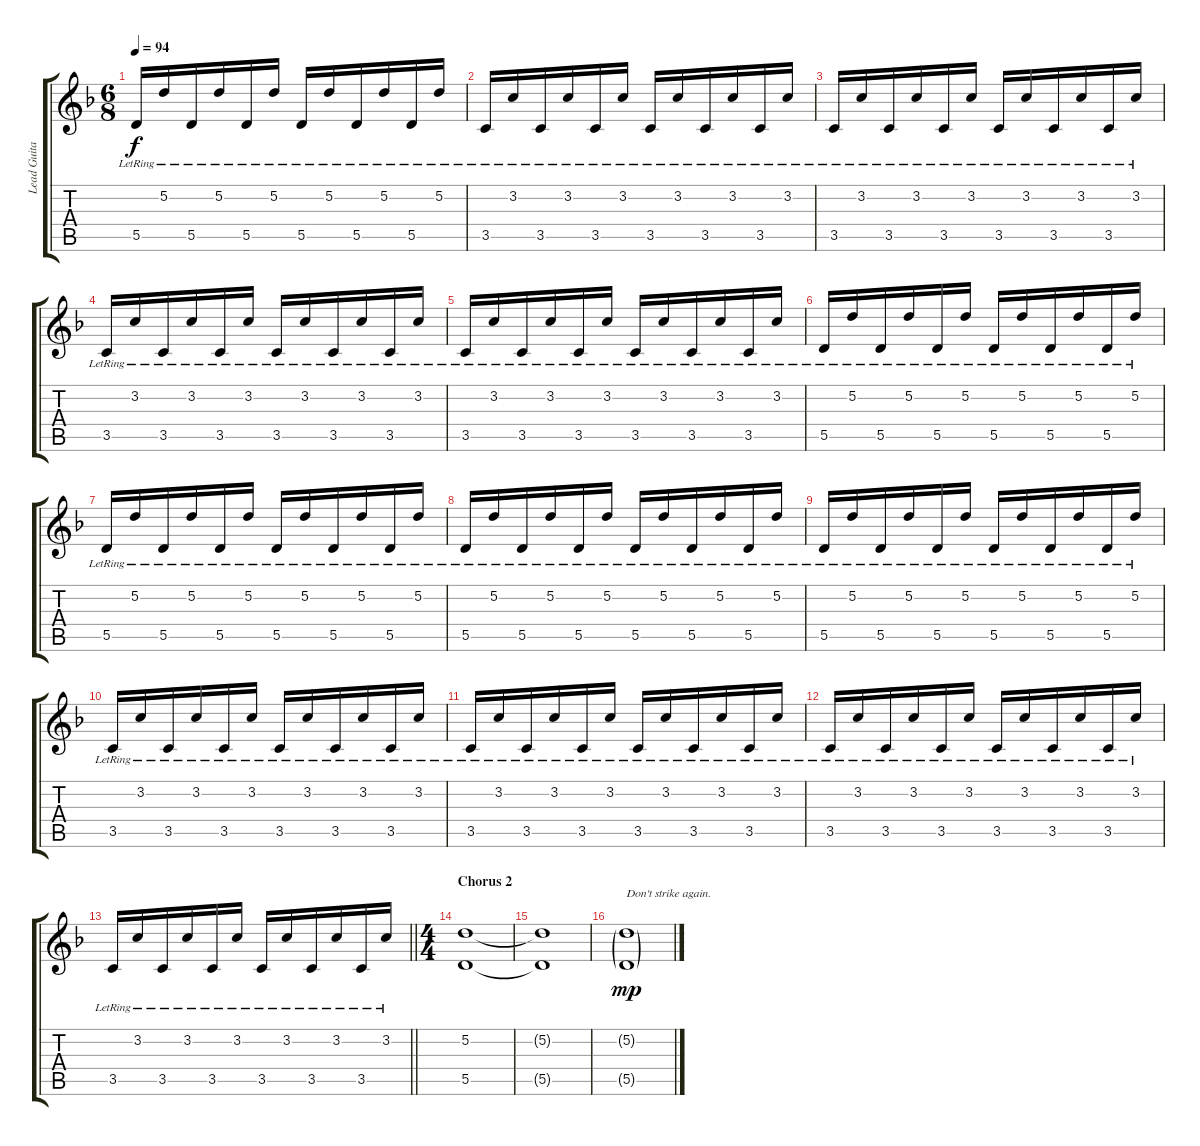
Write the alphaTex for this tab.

\track ("Lead Guitar" "Lead Guita") {instrument distortionguitar}
\staff {score tabs}
\tuning (E4 A3 F3 D3 A2 D2) {hide}
\ts (6 8)
\tempo 94
\clef g2
\ks dminor
5.5{lr}.16{dy f} 5.2{lr}.16 5.5{lr}.16 5.2{lr}.16 5.5{lr}.16 5.2{lr}.16 5.5{lr}.16 5.2{lr}.16 5.5{lr}.16 5.2{lr}.16 5.5{lr}.16 5.2{lr}.16 |
3.5{lr}.16 3.2{lr}.16 3.5{lr}.16 3.2{lr}.16 3.5{lr}.16 3.2{lr}.16 3.5{lr}.16 3.2{lr}.16 3.5{lr}.16 3.2{lr}.16 3.5{lr}.16 3.2{lr}.16 |
3.5{lr}.16 3.2{lr}.16 3.5{lr}.16 3.2{lr}.16 3.5{lr}.16 3.2{lr}.16 3.5{lr}.16 3.2{lr}.16 3.5{lr}.16 3.2{lr}.16 3.5{lr}.16 3.2{lr}.16 |
3.5{lr}.16 3.2{lr}.16 3.5{lr}.16 3.2{lr}.16 3.5{lr}.16 3.2{lr}.16 3.5{lr}.16 3.2{lr}.16 3.5{lr}.16 3.2{lr}.16 3.5{lr}.16 3.2{lr}.16 |
3.5{lr}.16 3.2{lr}.16 3.5{lr}.16 3.2{lr}.16 3.5{lr}.16 3.2{lr}.16 3.5{lr}.16 3.2{lr}.16 3.5{lr}.16 3.2{lr}.16 3.5{lr}.16 3.2{lr}.16 |
5.5{lr}.16 5.2{lr}.16 5.5{lr}.16 5.2{lr}.16 5.5{lr}.16 5.2{lr}.16 5.5{lr}.16 5.2{lr}.16 5.5{lr}.16 5.2{lr}.16 5.5{lr}.16 5.2{lr}.16 |
5.5{lr}.16 5.2{lr}.16 5.5{lr}.16 5.2{lr}.16 5.5{lr}.16 5.2{lr}.16 5.5{lr}.16 5.2{lr}.16 5.5{lr}.16 5.2{lr}.16 5.5{lr}.16 5.2{lr}.16 |
5.5{lr}.16 5.2{lr}.16 5.5{lr}.16 5.2{lr}.16 5.5{lr}.16 5.2{lr}.16 5.5{lr}.16 5.2{lr}.16 5.5{lr}.16 5.2{lr}.16 5.5{lr}.16 5.2{lr}.16 |
5.5{lr}.16 5.2{lr}.16 5.5{lr}.16 5.2{lr}.16 5.5{lr}.16 5.2{lr}.16 5.5{lr}.16 5.2{lr}.16 5.5{lr}.16 5.2{lr}.16 5.5{lr}.16 5.2{lr}.16 |
3.5{lr}.16 3.2{lr}.16 3.5{lr}.16 3.2{lr}.16 3.5{lr}.16 3.2{lr}.16 3.5{lr}.16 3.2{lr}.16 3.5{lr}.16 3.2{lr}.16 3.5{lr}.16 3.2{lr}.16 |
3.5{lr}.16 3.2{lr}.16 3.5{lr}.16 3.2{lr}.16 3.5{lr}.16 3.2{lr}.16 3.5{lr}.16 3.2{lr}.16 3.5{lr}.16 3.2{lr}.16 3.5{lr}.16 3.2{lr}.16 |
3.5{lr}.16 3.2{lr}.16 3.5{lr}.16 3.2{lr}.16 3.5{lr}.16 3.2{lr}.16 3.5{lr}.16 3.2{lr}.16 3.5{lr}.16 3.2{lr}.16 3.5{lr}.16 3.2{lr}.16 |
\barLineRight lightlight
3.5{lr}.16 3.2{lr}.16 3.5{lr}.16 3.2{lr}.16 3.5{lr}.16 3.2{lr}.16 3.5{lr}.16 3.2{lr}.16 3.5{lr}.16 3.2{lr}.16 3.5{lr}.16 3.2{lr}.16 |
\ts (4 4)
\section ("" "Chorus 2")
(5.2 5.5).1 |
(5.2{t} 5.5{t}).1 |
(5.2{g} 5.5{g}).1{txt "Don't strike again." dy mp}
